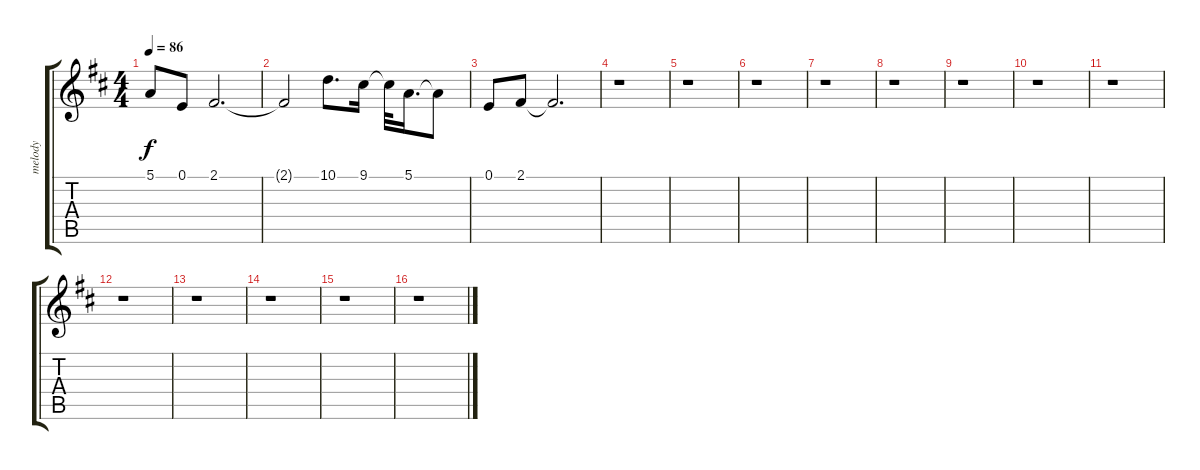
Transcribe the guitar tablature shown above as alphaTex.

\track ("melody" "melody") {instrument flute}
\staff {score tabs}
\tuning (E4 B3 G3 D3 A2 E2) {hide}
\ts (4 4)
\tempo 86
\clef g2
\ks d
5.1{t}.8{dy f} 0.1.8 2.1.2{d} |
2.1{t}.2 10.1.8{d} 9.1.16 9.1{t}.32 5.1.16{d} 5.1{t}.8 |
0.1.8 2.1.8 2.1{t}.2{d} |
r.1 |
r.1 |
r.1 |
r.1 |
r.1 |
r.1 |
r.1 |
r.1 |
r.1 |
r.1 |
r.1 |
r.1 |
r.1
